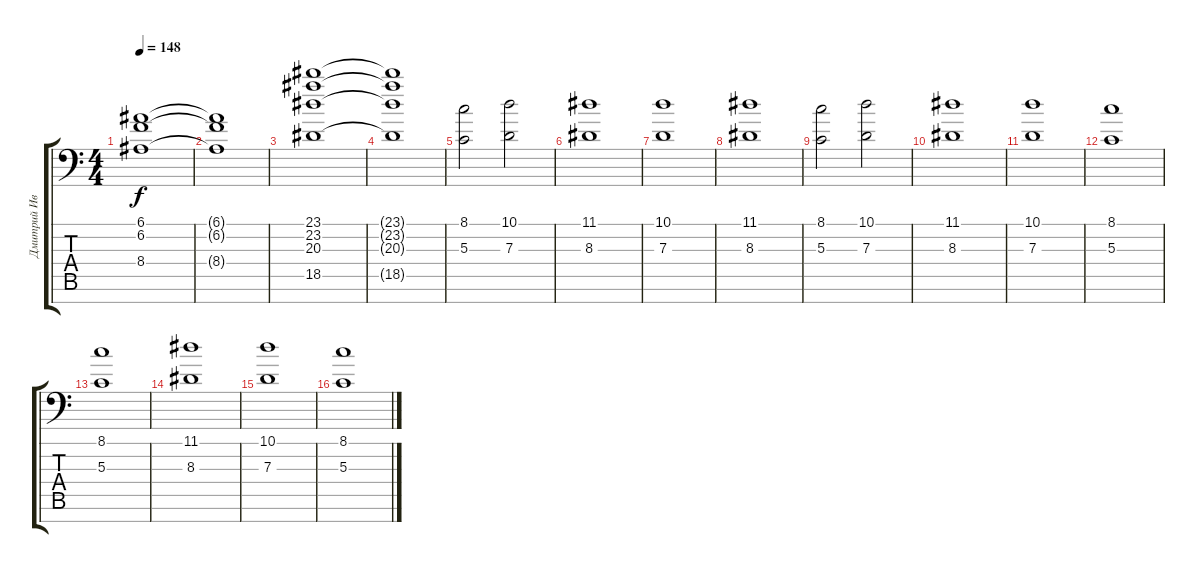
\track ("Дмитрий Иванов" "Дмитрий Ив") {instrument synthstrings1}
\staff {score tabs}
\tuning (E4 B3 G3 D3 A2 E2 A1) {hide}
\ts (4 4)
\tempo 148
\clef f4
\ks c
(6.1 6.2 8.4).1{dy f} |
(6.1{t} 6.2{t} 8.4{t}).1 |
(23.1 23.2 20.3 18.5).1 |
(23.1{t} 23.2{t} 20.3{t} 18.5{t}).1 |
(8.1 5.3).2{volume 9 instrument synthstrings1} (10.1 7.3).2 |
(11.1 8.3).1 |
(10.1 7.3).1 |
(11.1 8.3).1 |
(8.1 5.3).2 (10.1 7.3).2 |
(11.1 8.3).1 |
(10.1 7.3).1 |
(8.1 5.3).1 |
(8.1 5.3).1 |
(11.1 8.3).1 |
(10.1 7.3).1 |
(8.1 5.3).1
